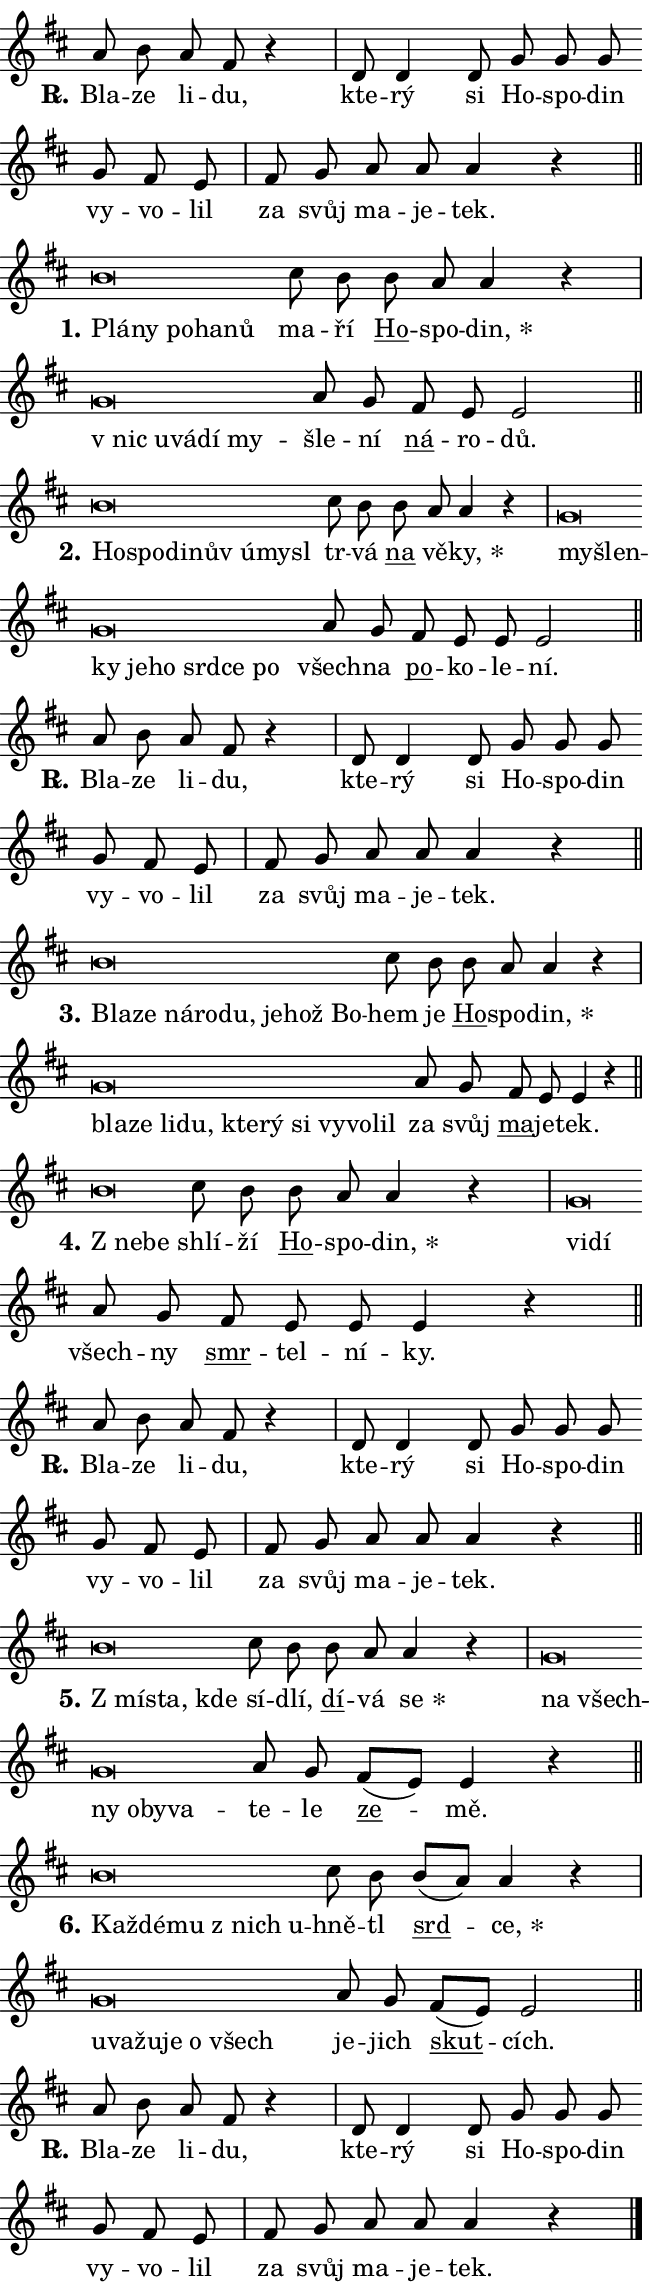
\version "2.24.0"
\header { tagline = "" }
\paper {
  indent = 0\cm
  top-margin = 0\cm
  right-margin = 0.13\cm % to fit lyric hyphens
  bottom-margin = 0\cm
  left-margin = 0\cm
  paper-width = 11\cm
  page-breaking = #ly:one-page-breaking
  system-system-spacing.basic-distance = #11
  score-system-spacing.basic-distance = #11
  ragged-last = ##f
}


%% Author: Thomas Morley
%% https://lists.gnu.org/archive/html/lilypond-user/2020-05/msg00002.html
#(define (line-position grob)
"Returns position of @var[grob} in current system:
   @code{'start}, if at first time-step
   @code{'end}, if at last time-step
   @code{'middle} otherwise
"
  (let* ((col (ly:item-get-column grob))
         (ln (ly:grob-object col 'left-neighbor))
         (rn (ly:grob-object col 'right-neighbor))
         (col-to-check-left (if (ly:grob? ln) ln col))
         (col-to-check-right (if (ly:grob? rn) rn col))
         (break-dir-left
           (and
             (ly:grob-property col-to-check-left 'non-musical #f)
             (ly:item-break-dir col-to-check-left)))
         (break-dir-right
           (and
             (ly:grob-property col-to-check-right 'non-musical #f)
             (ly:item-break-dir col-to-check-right))))
        (cond ((eqv? 1 break-dir-left) 'start)
              ((eqv? -1 break-dir-right) 'end)
              (else 'middle))))

#(define (tranparent-at-line-position vctor)
  (lambda (grob)
  "Relying on @code{line-position} select the relevant enry from @var{vctor}.
Used to determine transparency,"
    (case (line-position grob)
      ((end) (not (vector-ref vctor 0)))
      ((middle) (not (vector-ref vctor 1)))
      ((start) (not (vector-ref vctor 2))))))

noteHeadBreakVisibility =
#(define-music-function (break-visibility)(vector?)
"Makes @code{NoteHead}s transparent relying on @var{break-visibility}"
#{
  \override NoteHead.transparent =
    #(tranparent-at-line-position break-visibility)
#})

#(define delete-ledgers-for-transparent-note-heads
  (lambda (grob)
    "Reads whether a @code{NoteHead} is transparent.
If so this @code{NoteHead} is removed from @code{'note-heads} from
@var{grob}, which is supposed to be @code{LedgerLineSpanner}.
As a result ledgers are not printed for this @code{NoteHead}"
    (let* ((nhds-array (ly:grob-object grob 'note-heads))
           (nhds-list
             (if (ly:grob-array? nhds-array)
                 (ly:grob-array->list nhds-array)
                 '()))
           ;; Relies on the transparent-property being done before
           ;; Staff.LedgerLineSpanner.after-line-breaking is executed.
           ;; This is fragile ...
           (to-keep
             (remove
               (lambda (nhd)
                 (ly:grob-property nhd 'transparent #f))
               nhds-list)))
      ;; TODO find a better method to iterate over grob-arrays, similiar
      ;; to filter/remove etc for lists
      ;; For now rebuilt from scratch
      (set! (ly:grob-object grob 'note-heads)  '())
      (for-each
        (lambda (nhd)
          (ly:pointer-group-interface::add-grob grob 'note-heads nhd))
        to-keep))))

squashNotes = {
  \override NoteHead.X-extent = #'(-0.2 . 0.2)
  \override NoteHead.Y-extent = #'(-0.75 . 0)
  \override NoteHead.stencil =
    #(lambda (grob)
       (let ((pos (ly:grob-property grob 'staff-position)))
         (begin
           (if (< pos -7) (display "ERROR: Lower brevis then expected\n") (display ""))
           (if (<= pos -6) ly:text-interface::print ly:note-head::print))))
}
unSquashNotes = {
  \revert NoteHead.X-extent
  \revert NoteHead.Y-extent
  \revert NoteHead.stencil
}

hideNotes = \noteHeadBreakVisibility #begin-of-line-visible
unHideNotes = \noteHeadBreakVisibility #all-visible

% work-around for resetting accidentals
% https://lilypond.org/doc/v2.23/Documentation/notation/displaying-rhythms#unmetered-music
cadenzaMeasure = {
  \cadenzaOff
  \partial 1024 s1024
  \cadenzaOn
}

#(define-markup-command (accent layout props text) (markup?)
  "Underline accented syllable"
  (interpret-markup layout props
    #{\markup \override #'(offset . 4.3) \underline { #text }#}))

responsum = \markup \concat {
  "R" \hspace #-1.05 \path #0.1 #'((moveto 0 0.07) (lineto 0.9 0.8)) \hspace #0.05 "."
}

spaceSize = #0.6828661417322834 % exact space size for TeX Gyre Schola

\layout {
  \context {
    \Staff
    \remove "Time_signature_engraver"
    \override LedgerLineSpanner.after-line-breaking = #delete-ledgers-for-transparent-note-heads
  }
  \context {
    \Lyrics {
      \override LyricSpace.minimum-distance = \spaceSize
      \override LyricText.font-name = #"TeX Gyre Schola"
      \override LyricText.font-size = 1
      \override StanzaNumber.font-name = #"TeX Gyre Schola Bold"
      \override StanzaNumber.font-size = 1
    }
  }
  \context {
    \Score 
    \override NoteHead.text =
      #(lambda (grob) 
        (let ((pos (ly:grob-property grob 'staff-position)))
          #{\markup {
            \combine
              \halign #-0.55 \raise #(if (= pos -6) 0 0.5) \override #'(thickness . 2) \draw-line #'(3.2 . 0)
              \musicglyph "noteheads.sM1"
          }#}))
  }
}

% magnetic-lyrics.ily
%
%   written by
%     Jean Abou Samra <jean@abou-samra.fr>
%     Werner Lemberg <wl@gnu.org>
%
%   adapted by
%     Jiri Hon <jiri.hon@gmail.com>
%
% Version 2022-Apr-15

% https://www.mail-archive.com/lilypond-user@gnu.org/msg149350.html

#(define (Left_hyphen_pointer_engraver context)
   "Collect syllable-hyphen-syllable occurrences in lyrics and store
them in properties.  This engraver only looks to the left.  For
example, if the lyrics input is @code{foo -- bar}, it does the
following.

@itemize @bullet
@item
Set the @code{text} property of the @code{LyricHyphen} grob between
@q{foo} and @q{bar} to @code{foo}.

@item
Set the @code{left-hyphen} property of the @code{LyricText} grob with
text @q{foo} to the @code{LyricHyphen} grob between @q{foo} and
@q{bar}.
@end itemize

Use this auxiliary engraver in combination with the
@code{lyric-@/text::@/apply-@/magnetic-@/offset!} hook."
   (let ((hyphen #f)
         (text #f))
     (make-engraver
      (acknowledgers
       ((lyric-syllable-interface engraver grob source-engraver)
        (set! text grob)))
      (end-acknowledgers
       ((lyric-hyphen-interface engraver grob source-engraver)
        ;(when (not (grob::has-interface grob 'lyric-space-interface))
          (set! hyphen grob)));)
      ((stop-translation-timestep engraver)
       (when (and text hyphen)
         (ly:grob-set-object! text 'left-hyphen hyphen))
       (set! text #f)
       (set! hyphen #f)))))

#(define (lyric-text::apply-magnetic-offset! grob)
   "If the space between two syllables is less than the value in
property @code{LyricText@/.details@/.squash-threshold}, move the right
syllable to the left so that it gets concatenated with the left
syllable.

Use this function as a hook for
@code{LyricText@/.after-@/line-@/breaking} if the
@code{Left_@/hyphen_@/pointer_@/engraver} is active."
   (let ((hyphen (ly:grob-object grob 'left-hyphen #f)))
     (when hyphen
       (let ((left-text (ly:spanner-bound hyphen LEFT)))
         (when (grob::has-interface left-text 'lyric-syllable-interface)
           (let* ((common (ly:grob-common-refpoint grob left-text X))
                  (this-x-ext (ly:grob-extent grob common X))
                  (left-x-ext
                   (begin
                     ;; Trigger magnetism for left-text.
                     (ly:grob-property left-text 'after-line-breaking)
                     (ly:grob-extent left-text common X)))
                  ;; `delta` is the gap width between two syllables.
                  (delta (- (interval-start this-x-ext)
                            (interval-end left-x-ext)))
                  (details (ly:grob-property grob 'details))
                  (threshold (assoc-get 'squash-threshold details 0.2)))
             (when (< delta threshold)
               (let* (;; We have to manipulate the input text so that
                      ;; ligatures crossing syllable boundaries are not
                      ;; disabled.  For languages based on the Latin
                      ;; script this is essentially a beautification.
                      ;; However, for non-Western scripts it can be a
                      ;; necessity.
                      (lt (ly:grob-property left-text 'text))
                      (rt (ly:grob-property grob 'text))
                      (is-space (grob::has-interface hyphen 'lyric-space-interface))
                      (space (if is-space " " ""))
                      (extra-delta (if is-space spaceSize 0))
                      ;; Append new syllable.
                      (ltrt-space (if (and (string? lt) (string? rt))
                                (string-append lt space rt)
                                (make-concat-markup (list lt space rt))))
                      ;; Right-align `ltrt` to the right side.
                      (ltrt-space-markup (grob-interpret-markup
                               grob
                               (make-translate-markup
                                (cons (interval-length this-x-ext) 0)
                                (make-right-align-markup ltrt-space)))))
                 (begin
                   ;; Don't print `left-text`.
                   (ly:grob-set-property! left-text 'stencil #f)
                   ;; Set text and stencil (which holds all collected
                   ;; syllables so far) and shift it to the left.
                   (ly:grob-set-property! grob 'text ltrt-space)
                   (ly:grob-set-property! grob 'stencil ltrt-space-markup)
                   (ly:grob-translate-axis! grob (- (- delta extra-delta)) X))))))))))


#(define (lyric-hyphen::displace-bounds-first grob)
   ;; Make very sure this callback isn't triggered too early.
   (let ((left (ly:spanner-bound grob LEFT))
         (right (ly:spanner-bound grob RIGHT)))
     (ly:grob-property left 'after-line-breaking)
     (ly:grob-property right 'after-line-breaking)
     (ly:lyric-hyphen::print grob)))

squashThreshold = #0.4

\layout {
  \context {
    \Lyrics
    \consists #Left_hyphen_pointer_engraver
    \override LyricText.after-line-breaking =
      #lyric-text::apply-magnetic-offset!
    \override LyricHyphen.stencil = #lyric-hyphen::displace-bounds-first
    \override LyricText.details.squash-threshold = \squashThreshold
    \override LyricHyphen.minimum-distance = 0
    \override LyricHyphen.minimum-length = \squashThreshold
  }
}

squashText = \override LyricText.details.squash-threshold = 9999
unSquashText = \override LyricText.details.squash-threshold = \squashThreshold

leftText = \override LyricText.self-alignment-X = #LEFT
unLeftText = \revert LyricText.self-alignment-X

starOffset = #(lambda (grob) 
                (let ((x_offset (ly:self-alignment-interface::aligned-on-x-parent grob)))
                  (if (= x_offset 0) 0 (+ x_offset 1.2))))

star = #(define-music-function (syllable)(string?)
"Append star separator at the end of a syllable"
#{
  \once \override LyricText.X-offset = #starOffset
  \lyricmode { \markup {
    #syllable
    \override #'((font-name . "TeX Gyre Schola Bold")) \hspace #0.2 \lower #0.65 \larger "*"
  } }
#})

starAccent = #(define-music-function (syllable)(string?)
"Append star separator at the end of a syllable and make accent"
#{
  \once \override LyricText.X-offset = #starOffset
  \lyricmode { \markup {
    \accent #syllable
    \override #'((font-name . "TeX Gyre Schola Bold")) \hspace #0.2 \lower #0.65 \larger "*"
  } }
#})

breath = #(define-music-function (syllable)(string?)
"Append breathing indicator at the end of a syllable"
#{
  \lyricmode { \markup { #syllable "+" } }
#})

optionalBreath = #(define-music-function (syllable)(string?)
"Append optional breathing indicator at the end of a syllable"
#{
  \lyricmode { \markup { #syllable "(+)" } }
#})


\score {
    <<
        \new Voice = "melody" { \cadenzaOn \key d \major \relative { a'8 b a fis r4 \cadenzaMeasure \bar "|" d8 d4 d8 \bar "" g g g \bar "" g fis e \cadenzaMeasure \bar "|" fis g a a a4 r \cadenzaMeasure \bar "||" \break } }
        \new Lyrics \lyricsto "melody" { \lyricmode { \set stanza = \responsum
Bla -- ze li -- du, kte -- rý si Ho -- spo -- din vy -- vo -- lil za svůj ma -- je -- tek. } }
    >>
    \layout {}
}

\score {
    <<
        \new Voice = "melody" { \cadenzaOn \key d \major \relative { \squashNotes b'\breve*1/16 \hideNotes \breve*1/16 \bar "" \breve*1/16 \bar "" \breve*1/16 \breve*1/16 \bar "" \unHideNotes \unSquashNotes cis8 b \bar "" b a a4 r \cadenzaMeasure \bar "|" \squashNotes g\breve*1/16 \hideNotes \breve*1/16 \bar "" \breve*1/16 \bar "" \breve*1/16 \breve*1/16 \bar "" \unHideNotes \unSquashNotes a8 g \bar "" fis e e2 \cadenzaMeasure \bar "||" \break } }
        \new Lyrics \lyricsto "melody" { \lyricmode { \set stanza = "1."
\leftText Plá -- \squashText ny po -- ha -- nů \unLeftText \unSquashText ma -- ří \markup \accent Ho -- spo -- \star din, \leftText "v nic" \squashText u -- vá -- dí my -- \unLeftText \unSquashText šle -- ní \markup \accent ná -- ro -- dů. } }
    >>
    \layout {}
}

\score {
    <<
        \new Voice = "melody" { \cadenzaOn \key d \major \relative { \squashNotes b'\breve*1/16 \hideNotes \breve*1/16 \bar "" \breve*1/16 \bar "" \breve*1/16 \bar "" \breve*1/16 \bar "" \breve*1/16 \breve*1/16 \bar "" \unHideNotes \unSquashNotes cis8 b \bar "" b a a4 r \cadenzaMeasure \bar "|" \squashNotes g\breve*1/16 \hideNotes \breve*1/16 \bar "" \breve*1/16 \bar "" \breve*1/16 \bar "" \breve*1/16 \bar "" \breve*1/16 \bar "" \breve*1/16 \breve*1/16 \bar "" \unHideNotes \unSquashNotes a8 g \bar "" fis e e e2 \cadenzaMeasure \bar "||" \break } }
        \new Lyrics \lyricsto "melody" { \lyricmode { \set stanza = "2."
\leftText Ho -- \squashText spo -- di -- nův ú -- my -- sl \unLeftText \unSquashText tr -- vá \markup \accent na vě -- \star ky, \leftText my -- \squashText šlen -- ky je -- ho srd -- ce po \unLeftText \unSquashText všech -- na \markup \accent po -- ko -- le -- ní. } }
    >>
    \layout {}
}

\score {
    <<
        \new Voice = "melody" { \cadenzaOn \key d \major \relative { a'8 b a fis r4 \cadenzaMeasure \bar "|" d8 d4 d8 \bar "" g g g \bar "" g fis e \cadenzaMeasure \bar "|" fis g a a a4 r \cadenzaMeasure \bar "||" \break } }
        \new Lyrics \lyricsto "melody" { \lyricmode { \set stanza = \responsum
Bla -- ze li -- du, kte -- rý si Ho -- spo -- din vy -- vo -- lil za svůj ma -- je -- tek. } }
    >>
    \layout {}
}

\score {
    <<
        \new Voice = "melody" { \cadenzaOn \key d \major \relative { \squashNotes b'\breve*1/16 \hideNotes \breve*1/16 \bar "" \breve*1/16 \bar "" \breve*1/16 \bar "" \breve*1/16 \bar "" \breve*1/16 \bar "" \breve*1/16 \breve*1/16 \bar "" \unHideNotes \unSquashNotes cis8 b \bar "" b a a4 r \cadenzaMeasure \bar "|" \squashNotes g\breve*1/16 \hideNotes \breve*1/16 \bar "" \breve*1/16 \bar "" \breve*1/16 \bar "" \breve*1/16 \bar "" \breve*1/16 \bar "" \breve*1/16 \bar "" \breve*1/16 \bar "" \breve*1/16 \breve*1/16 \bar "" \unHideNotes \unSquashNotes a8 g \bar "" fis e e4 r \cadenzaMeasure \bar "||" \break } }
        \new Lyrics \lyricsto "melody" { \lyricmode { \set stanza = "3."
\leftText Bla -- \squashText ze ná -- ro -- du, je -- hož Bo -- \unLeftText \unSquashText hem je \markup \accent Ho -- spo -- \star din, \leftText bla -- \squashText ze li -- du, kte -- rý si vy -- vo -- lil \unLeftText \unSquashText za svůj \markup \accent ma -- je -- tek. } }
    >>
    \layout {}
}

\score {
    <<
        \new Voice = "melody" { \cadenzaOn \key d \major \relative { \squashNotes b'\breve*1/16 \hideNotes \breve*1/16 \bar "" \unHideNotes \unSquashNotes cis8 b \bar "" b a a4 r \cadenzaMeasure \bar "|" \squashNotes g\breve*1/16 \hideNotes \breve*1/16 \bar "" \unHideNotes \unSquashNotes a8 g \bar "" fis e e e4 r \cadenzaMeasure \bar "||" \break } }
        \new Lyrics \lyricsto "melody" { \lyricmode { \set stanza = "4."
\leftText "Z ne" -- \squashText be \unLeftText \unSquashText shlí -- ží \markup \accent Ho -- spo -- \star din, \leftText vi -- \squashText dí \unLeftText \unSquashText všech -- ny \markup \accent smr -- tel -- ní -- ky. } }
    >>
    \layout {}
}

\score {
    <<
        \new Voice = "melody" { \cadenzaOn \key d \major \relative { a'8 b a fis r4 \cadenzaMeasure \bar "|" d8 d4 d8 \bar "" g g g \bar "" g fis e \cadenzaMeasure \bar "|" fis g a a a4 r \cadenzaMeasure \bar "||" \break } }
        \new Lyrics \lyricsto "melody" { \lyricmode { \set stanza = \responsum
Bla -- ze li -- du, kte -- rý si Ho -- spo -- din vy -- vo -- lil za svůj ma -- je -- tek. } }
    >>
    \layout {}
}

\score {
    <<
        \new Voice = "melody" { \cadenzaOn \key d \major \relative { \squashNotes b'\breve*1/16 \hideNotes \breve*1/16 \breve*1/16 \bar "" \unHideNotes \unSquashNotes cis8 b \bar "" b a a4 r \cadenzaMeasure \bar "|" \squashNotes g\breve*1/16 \hideNotes \breve*1/16 \bar "" \breve*1/16 \bar "" \breve*1/16 \bar "" \breve*1/16 \breve*1/16 \bar "" \unHideNotes \unSquashNotes a8 g \bar "" fis[( e)] e4 r \cadenzaMeasure \bar "||" \break } }
        \new Lyrics \lyricsto "melody" { \lyricmode { \set stanza = "5."
\leftText "Z mí" -- \squashText sta, kde \unLeftText \unSquashText sí -- dlí, \markup \accent dí -- vá \star se \leftText na \squashText všech -- ny o -- by -- va -- \unLeftText \unSquashText te -- le \markup \accent ze -- mě. } }
    >>
    \layout {}
}

\score {
    <<
        \new Voice = "melody" { \cadenzaOn \key d \major \relative { \squashNotes b'\breve*1/16 \hideNotes \breve*1/16 \bar "" \breve*1/16 \bar "" \breve*1/16 \breve*1/16 \bar "" \unHideNotes \unSquashNotes cis8 b \bar "" b[( a)] a4 r \cadenzaMeasure \bar "|" \squashNotes g\breve*1/16 \hideNotes \breve*1/16 \bar "" \breve*1/16 \bar "" \breve*1/16 \bar "" \breve*1/16 \breve*1/16 \bar "" \unHideNotes \unSquashNotes a8 g \bar "" fis[( e)] e2 \cadenzaMeasure \bar "||" \break } }
        \new Lyrics \lyricsto "melody" { \lyricmode { \set stanza = "6."
\leftText Kaž -- \squashText dé -- mu "z nich" u -- \unLeftText \unSquashText hně -- tl \markup \accent srd -- \star ce, \leftText u -- \squashText va -- žu -- je o všech \unLeftText \unSquashText je -- jich \markup \accent skut -- cích. } }
    >>
    \layout {}
}

\score {
    <<
        \new Voice = "melody" { \cadenzaOn \key d \major \relative { a'8 b a fis r4 \cadenzaMeasure \bar "|" d8 d4 d8 \bar "" g g g \bar "" g fis e \cadenzaMeasure \bar "|" fis g a a a4 r \cadenzaMeasure \bar "||" \break } \bar "|." }
        \new Lyrics \lyricsto "melody" { \lyricmode { \set stanza = \responsum
Bla -- ze li -- du, kte -- rý si Ho -- spo -- din vy -- vo -- lil za svůj ma -- je -- tek. } }
    >>
    \layout {}
}
